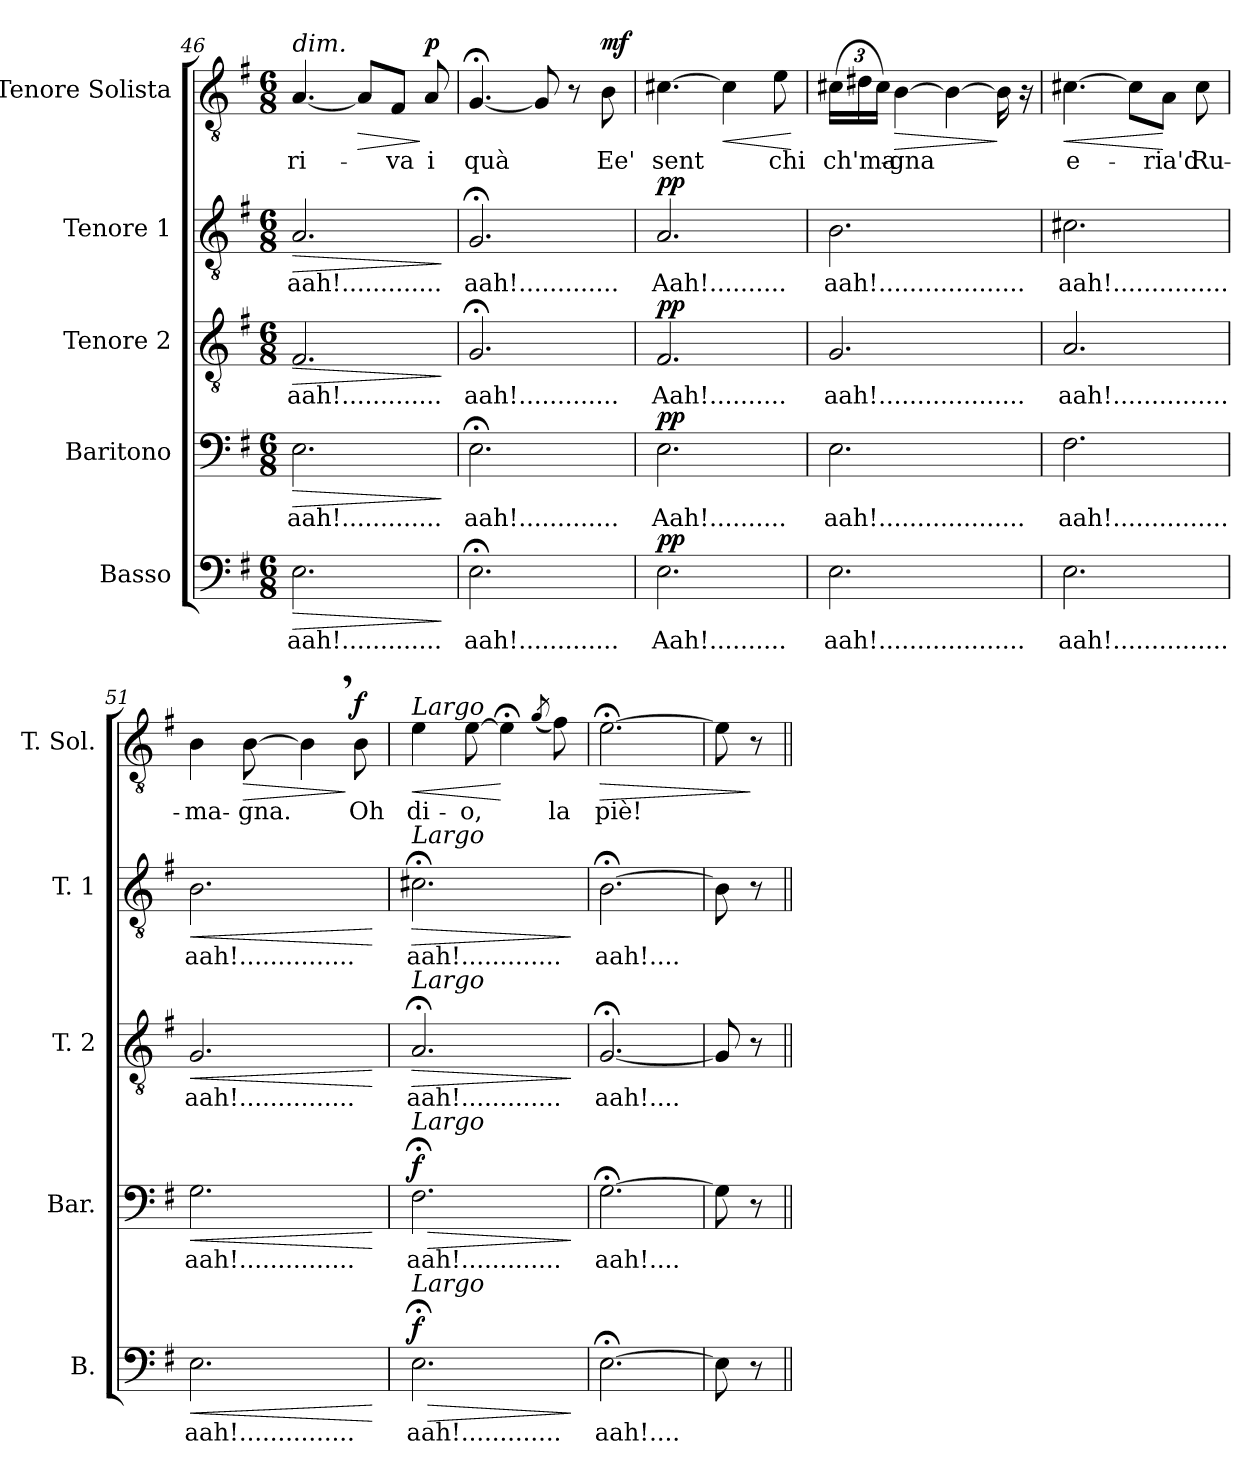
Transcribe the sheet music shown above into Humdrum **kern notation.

**kern	**text	**dynam	**kern	**text	**dynam	**kern	**text	**dynam	**kern	**text	**dynam	**kern	**text	**dynam
*part5	*part5	*part5	*part4	*part4	*part4	*part3	*part3	*part3	*part2	*part2	*part2	*part1	*part1	*part1
*staff5	*staff5	*staff5	*staff4	*staff4	*staff4	*staff3	*staff3	*staff3	*staff2	*staff2	*staff2	*staff1	*staff1	*staff1
*I"Basso	*	*	*I"Baritono	*	*	*I"Tenore 2	*	*	*I"Tenore 1	*	*	*I"Tenore Solista	*	*
*I'B.	*	*	*I'Bar.	*	*	*I'T. 2	*	*	*I'T. 1	*	*	*I'T. Sol.	*	*
*clefF4	*	*	*clefF4	*	*	*clefGv2	*	*	*clefGv2	*	*	*clefGv2	*	*
*k[f#]	*	*	*k[f#]	*	*	*k[f#]	*	*	*k[f#]	*	*	*k[f#]	*	*
*M6/8	*	*	*M6/8	*	*	*M6/8	*	*	*M6/8	*	*	*M6/8	*	*
=46	=46	=46	=46	=46	=46	=46	=46	=46	=46	=46	=46	=46	=46	=46
!	!	!	!	!	!	!	!	!	!	!	!	!LO:TX:a:i:t=dim.	!	!
!	!LO:LY:b	!LO:HP:b	!	!LO:LY:b	!LO:HP:b	!	!LO:LY:b	!LO:HP:b	!	!LO:LY:b	!LO:HP:b	!	!LO:LY:b	!
2.E\	aah!.............	>	2.E\	aah!.............	>	2.F#/	aah!.............	>	2.A/	aah!.............	>	[4.A/	ri-	.
!	!	!	!	!	!	!	!	!	!	!	!	!	!	!LO:HP:b
.	.	.	.	.	.	.	.	.	.	.	.	8A/L]	.	>
!	!	!	!	!	!	!	!	!	!	!	!	!	!LO:LY:b	!
.	.	.	.	.	.	.	.	.	.	.	.	8F#/J	va	.
!	!	!	!	!	!	!	!	!	!	!	!	!	!LO:LY:b	!LO:DY:n=1:a
.	.	.	.	.	.	.	.	.	.	.	.	8A/	-i	] p
.	.	]	.	.	]	.	.	]	.	.	]	.	.	.
=47	=47	=47	=47	=47	=47	=47	=47	=47	=47	=47	=47	=47	=47	=47
!	!LO:LY:b	!	!	!LO:LY:b	!	!	!LO:LY:b	!	!	!LO:LY:b	!	!	!LO:LY:b	!
2.E;<\	aah!.............	.	2.E;<\	aah!.............	.	2.G;</	aah!.............	.	2.G;</	aah!.............	.	[4.G;</	quà	.
.	.	.	.	.	.	.	.	.	.	.	.	8G/]	.	.
.	.	.	.	.	.	.	.	.	.	.	.	8r	.	.
!	!	!	!	!	!	!	!	!	!	!	!	!	!LO:LY:b	!LO:DY:a
.	.	.	.	.	.	.	.	.	.	.	.	8B\	Ee'	mf
!!LO:LB:g=z
=48	=48	=48	=48	=48	=48	=48	=48	=48	=48	=48	=48	=48	=48	=48
!	!LO:LY:b	!LO:DY:a	!	!LO:LY:b	!LO:DY:a	!	!LO:LY:b	!LO:DY:a	!	!LO:LY:b	!LO:DY:a	!	!LO:LY:b	!
2.E\	Aah!..........	pp	2.E\	Aah!..........	pp	2.F#/	Aah!..........	pp	2.A/	Aah!..........	pp	[4.c#X\	sent	.
!	!	!	!	!	!	!	!	!	!	!	!	!	!	!LO:HP:b
.	.	.	.	.	.	.	.	.	.	.	.	4c#\]	.	<
!	!	!	!	!	!	!	!	!	!	!	!	!	!LO:LY:b	!
.	.	.	.	.	.	.	.	.	.	.	.	8e\	chi	.
.	.	.	.	.	.	.	.	.	.	.	.	.	.	[
=49	=49	=49	=49	=49	=49	=49	=49	=49	=49	=49	=49	=49	=49	=49
!	!LO:LY:b	!	!	!LO:LY:b	!	!	!LO:LY:b	!	!	!LO:LY:b	!	!	!	!
*	*	*	*	*	*	*	*	*	*	*	*	*Xbrackettup	*	*
!	!	!	!	!	!	!	!	!	!	!	!	!	!LO:LY:b	!
2.E\	aah!...................	.	2.E\	aah!...................	.	2.G/	aah!...................	.	2.B\	aah!...................	.	(>24c#X\LL	ch'ma-	.
.	.	.	.	.	.	.	.	.	.	.	.	24d#X\	.	.
.	.	.	.	.	.	.	.	.	.	.	.	24c#\JJ)	.	.
!	!	!	!	!	!	!	!	!	!	!	!	!	!LO:LY:b	!LO:HP:b
.	.	.	.	.	.	.	.	.	.	.	.	[4B\	-gna	>
.	.	.	.	.	.	.	.	.	.	.	.	4B\_	.	.
.	.	.	.	.	.	.	.	.	.	.	.	16B\]	.	]
.	.	.	.	.	.	.	.	.	.	.	.	16r	.	.
=50	=50	=50	=50	=50	=50	=50	=50	=50	=50	=50	=50	=50	=50	=50
!	!LO:LY:b	!	!	!LO:LY:b	!	!	!LO:LY:b	!	!	!LO:LY:b	!	!	!LO:LY:b	!LO:HP:b
2.E\	aah!...............	.	2.F#\	aah!...............	.	2.A/	aah!...............	.	2.c#X\	aah!...............	.	[4.c#X\	e-	<
.	.	.	.	.	.	.	.	.	.	.	.	8c#\L]	.	.
!	!	!	!	!	!	!	!	!	!	!	!	!	!LO:LY:b	!
.	.	.	.	.	.	.	.	.	.	.	.	8A\J	-ria'd	[
!	!	!	!	!	!	!	!	!	!	!	!	!	!LO:LY:b	!
.	.	.	.	.	.	.	.	.	.	.	.	8c#\	Ru-	.
=51	=51	=51	=51	=51	=51	=51	=51	=51	=51	=51	=51	=51	=51	=51
!	!LO:LY:b	!LO:HP:b	!	!LO:LY:b	!LO:HP:b	!	!LO:LY:b	!LO:HP:b	!	!LO:LY:b	!LO:HP:b	!	!LO:LY:b	!
2.E\	aah!...............	<	2.G\	aah!...............	<	2.G/	aah!...............	<	2.B\	aah!...............	<	4B\	-ma-	.
!	!	!	!	!	!	!	!	!	!	!	!	!	!LO:LY:b	!LO:HP:b
.	.	.	.	.	.	.	.	.	.	.	.	[8B\	-gna.	>
.	.	.	.	.	.	.	.	.	.	.	.	4B,\]	.	.
!	!	!	!	!	!	!	!	!	!	!	!	!	!LO:LY:b	!LO:DY:n=1:a
.	.	.	.	.	.	.	.	.	.	.	.	8B\	Oh	] f
.	.	[	.	.	[	.	.	[	.	.	[	.	.	.
=52	=52	=52	=52	=52	=52	=52	=52	=52	=52	=52	=52	=52	=52	=52
*	*	*	*	*	*	*	*	*	*	*	*	*MM66	*	*
!	!	!	!	!	!	!	!	!	!	!	!	!LO:TX:a:i:t=Largo	!	!
!	!	!	!	!	!	!	!	!	!LO:TX:a:i:t=Largo	!	!	!	!	!
!	!	!	!	!	!	!LO:TX:a:i:t=Largo	!	!	!	!	!	!	!	!
!	!	!	!LO:TX:a:i:t=Largo	!	!	!	!	!	!	!	!	!	!	!
!LO:TX:a:i:t=Largo	!	!	!	!	!	!	!	!	!	!	!	!	!	!
!	!LO:LY:b	!LO:HP:b	!	!LO:LY:b	!LO:HP:b	!	!LO:LY:b	!LO:HP:b	!	!LO:LY:b	!LO:HP:b	!	!LO:LY:b	!LO:HP:b
!	!	!LO:DY:n=1:a	!	!	!LO:DY:n=1:a	!	!	!	!	!	!	!	!	!
2.E;<\	aah!.............	> f	2.F#;<\	aah!.............	> f	2.A;</	aah!.............	>	2.c#X;<\	aah!.............	>	4e\	di-	<
!	!	!	!	!	!	!	!	!	!	!	!	!	!LO:LY:b	!
.	.	.	.	.	.	.	.	.	.	.	.	[8e\	-o,	.
.	.	.	.	.	.	.	.	.	.	.	.	4e;<\]	.	[
.	.	.	.	.	.	.	.	.	.	.	.	(<8qg/	.	.
!	!	!	!	!	!	!	!	!	!	!	!	!	!LO:LY:b	!
.	.	.	.	.	.	.	.	.	.	.	.	8f#\)	la	.
.	.	]	.	.	]	.	.	]	.	.	]	.	.	.
=53	=53	=53	=53	=53	=53	=53	=53	=53	=53	=53	=53	=53	=53	=53
!	!LO:LY:b	!	!	!LO:LY:b	!	!	!LO:LY:b	!	!	!LO:LY:b	!	!	!LO:LY:b	!LO:HP:b
[2.E;<\	aah!....	.	[2.G;<\	aah!....	.	[2.G;</	aah!....	.	[2.B;<\	aah!....	.	[2.e;<\	piè!	>
!!LO:PB:g=z
=54	=54	=54	=54	=54	=54	=54	=54	=54	=54	=54	=54	=54	=54	=54
8E\]	.	.	8G\]	.	.	8G/]	.	.	8B\]	.	.	8e\]	.	.
8r	.	.	8r	.	.	8r	.	.	8r	.	.	8r	.	]
=||	=||	=||	=||	=||	=||	=||	=||	=||	=||	=||	=||	=||	=||	=||
*-	*-	*-	*-	*-	*-	*-	*-	*-	*-	*-	*-	*-	*-	*-
